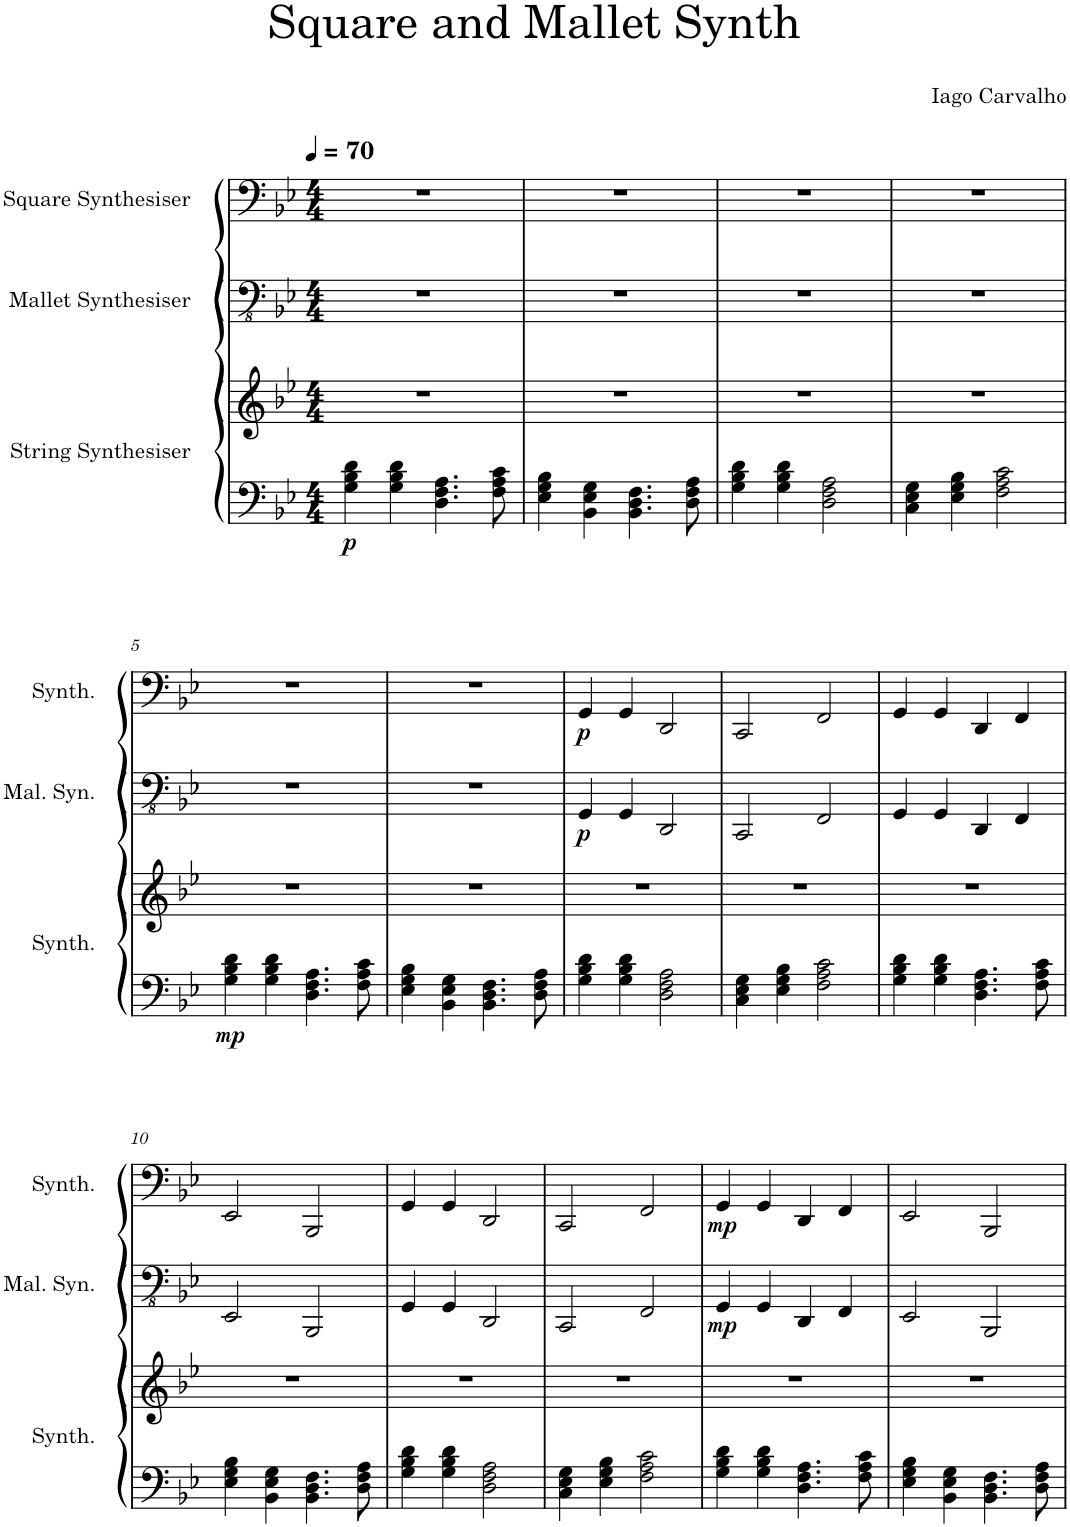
**kern	**kern	**dynam	**kern	**dynam	**kern	**dynam
*part3	*part3	*part3	*part2	*part2	*part1	*part1
*staff4	*staff3	*staff3/4	*staff2	*staff2	*staff1	*staff1
*I"String Synthesiser	*	*	*I"Mallet Synthesiser	*	*I"Square Synthesiser	*
*I'Synth.	*	*	*I'Mal. Syn.	*	*I'Synth.	*
*clefF4	*clefG2	*	*clefFv4	*	*clefF4	*
*k[b-e-]	*k[b-e-]	*	*k[b-e-]	*	*k[b-e-]	*
*M4/4	*M4/4	*	*M4/4	*	*M4/4	*
*MM70	*MM70	*	*MM70	*	*MM70	*
=1	=1	=1	=1	=1	=1	=1
!	!	!LO:DY:b=2	!	!	!	!
4G\ 4B-\ 4d\	1r	p	1r	.	1r	.
4G\ 4B-\ 4d\	.	.	.	.	.	.
4.D\ 4.F\ 4.A\	.	.	.	.	.	.
8F\ 8A\ 8c\	.	.	.	.	.	.
=2	=2	=2	=2	=2	=2	=2
4E-\ 4G\ 4B-\	1r	.	1r	.	1r	.
4BB-\ 4E-\ 4G\	.	.	.	.	.	.
4.BB-\ 4.D\ 4.F\	.	.	.	.	.	.
8D\ 8F\ 8A\	.	.	.	.	.	.
=3	=3	=3	=3	=3	=3	=3
4G\ 4B-\ 4d\	1r	.	1r	.	1r	.
4G\ 4B-\ 4d\	.	.	.	.	.	.
2D\ 2F\ 2A\	.	.	.	.	.	.
=4	=4	=4	=4	=4	=4	=4
4C\ 4E-\ 4G\	1r	.	1r	.	1r	.
4E-\ 4G\ 4B-\	.	.	.	.	.	.
2F\ 2A\ 2c\	.	.	.	.	.	.
!!LO:LB:g=z
=5	=5	=5	=5	=5	=5	=5
!	!	!LO:DY:b=2	!	!	!	!
4G\ 4B-\ 4d\	1r	mp	1r	.	1r	.
4G\ 4B-\ 4d\	.	.	.	.	.	.
4.D\ 4.F\ 4.A\	.	.	.	.	.	.
8F\ 8A\ 8c\	.	.	.	.	.	.
=6	=6	=6	=6	=6	=6	=6
4E-\ 4G\ 4B-\	1r	.	1r	.	1r	.
4BB-\ 4E-\ 4G\	.	.	.	.	.	.
4.BB-\ 4.D\ 4.F\	.	.	.	.	.	.
8D\ 8F\ 8A\	.	.	.	.	.	.
=7	=7	=7	=7	=7	=7	=7
!	!	!	!	!LO:DY:b	!	!LO:DY:b
4G\ 4B-\ 4d\	1r	.	4GGG/	p	4GG/	p
4G\ 4B-\ 4d\	.	.	4GGG/	.	4GG/	.
2D\ 2F\ 2A\	.	.	2DDD/	.	2DD/	.
=8	=8	=8	=8	=8	=8	=8
4C\ 4E-\ 4G\	1r	.	2CCC/	.	2CC/	.
4E-\ 4G\ 4B-\	.	.	.	.	.	.
2F\ 2A\ 2c\	.	.	2FFF/	.	2FF/	.
=9	=9	=9	=9	=9	=9	=9
4G\ 4B-\ 4d\	1r	.	4GGG/	.	4GG/	.
4G\ 4B-\ 4d\	.	.	4GGG/	.	4GG/	.
4.D\ 4.F\ 4.A\	.	.	4DDD/	.	4DD/	.
.	.	.	4FFF/	.	4FF/	.
8F\ 8A\ 8c\	.	.	.	.	.	.
!!LO:LB:g=z
=10	=10	=10	=10	=10	=10	=10
4E-\ 4G\ 4B-\	1r	.	2EEE-/	.	2EE-/	.
4BB-\ 4E-\ 4G\	.	.	.	.	.	.
4.BB-\ 4.D\ 4.F\	.	.	2BBBB-/	.	2BBB-/	.
8D\ 8F\ 8A\	.	.	.	.	.	.
=11	=11	=11	=11	=11	=11	=11
4G\ 4B-\ 4d\	1r	.	4GGG/	.	4GG/	.
4G\ 4B-\ 4d\	.	.	4GGG/	.	4GG/	.
2D\ 2F\ 2A\	.	.	2DDD/	.	2DD/	.
=12	=12	=12	=12	=12	=12	=12
4C\ 4E-\ 4G\	1r	.	2CCC/	.	2CC/	.
4E-\ 4G\ 4B-\	.	.	.	.	.	.
2F\ 2A\ 2c\	.	.	2FFF/	.	2FF/	.
=13	=13	=13	=13	=13	=13	=13
!	!	!	!	!LO:DY:b	!	!LO:DY:b
4G\ 4B-\ 4d\	1r	.	4GGG/	mp	4GG/	mp
4G\ 4B-\ 4d\	.	.	4GGG/	.	4GG/	.
4.D\ 4.F\ 4.A\	.	.	4DDD/	.	4DD/	.
.	.	.	4FFF/	.	4FF/	.
8F\ 8A\ 8c\	.	.	.	.	.	.
=14	=14	=14	=14	=14	=14	=14
4E-\ 4G\ 4B-\	1r	.	2EEE-/	.	2EE-/	.
4BB-\ 4E-\ 4G\	.	.	.	.	.	.
4.BB-\ 4.D\ 4.F\	.	.	2BBBB-/	.	2BBB-/	.
8D\ 8F\ 8A\	.	.	.	.	.	.
=	=	=	=	=	=	=
*-	*-	*-	*-	*-	*-	*-
